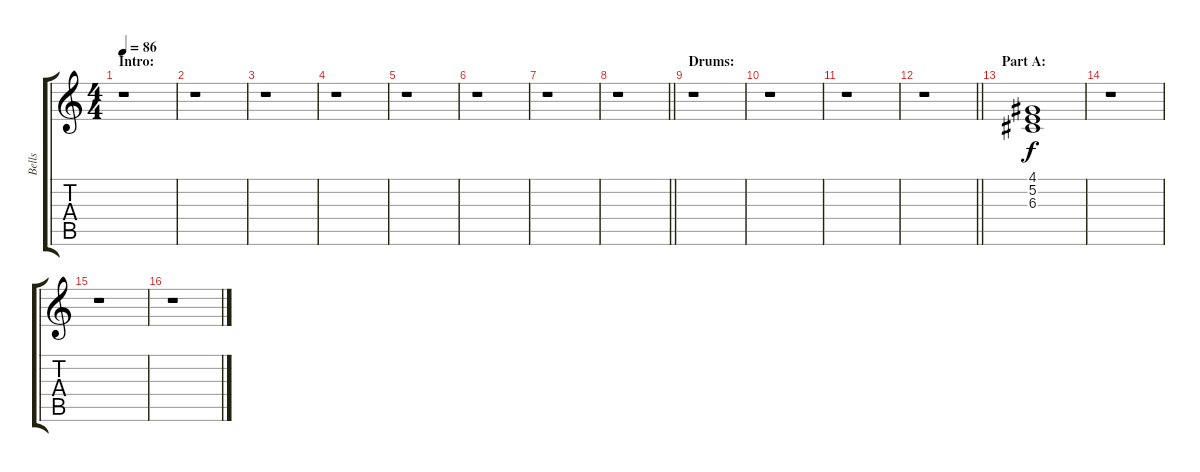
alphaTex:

\track ("Bells" "Bells") {instrument tubularbells}
\staff {score tabs}
\tuning (E4 B3 G3 D3 A2 E2) {hide}
\ts (4 4)
\section ("" "Intro:")
\tempo 86
\clef g2
\ks c
r.1{dy f instrument tubularbells} |
r.1 |
r.1 |
r.1 |
r.1 |
r.1 |
r.1 |
\barLineRight lightlight
r.1 |
\section ("" "Drums:")
r.1 |
r.1 |
r.1 |
\barLineRight lightlight
r.1 |
\section ("" "Part A:")
(4.1 5.2 6.3).1 |
r.1 |
r.1 |
r.1
